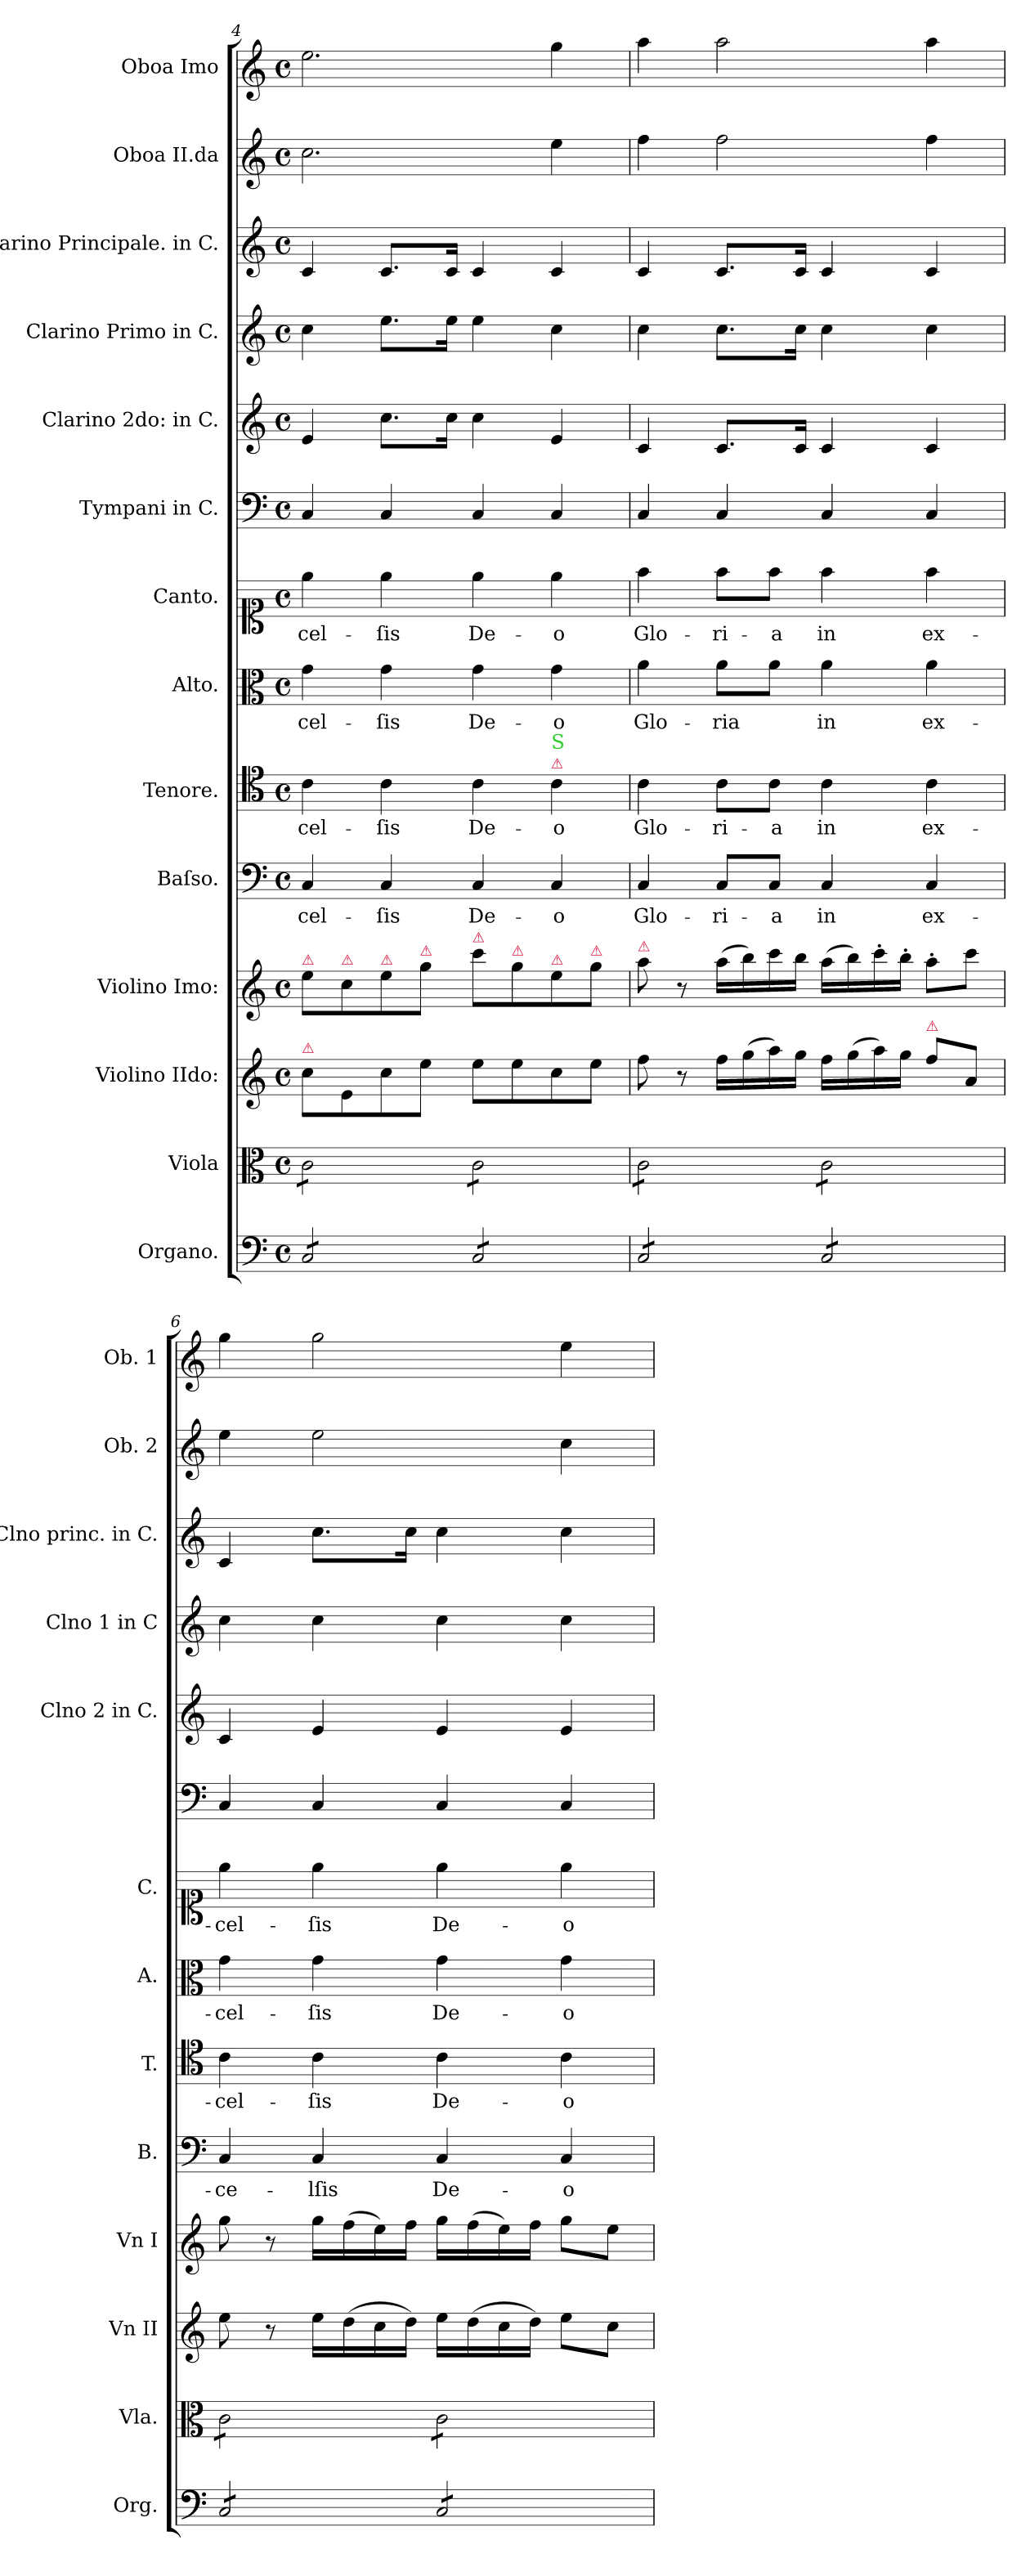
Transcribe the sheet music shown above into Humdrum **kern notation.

**kern	**kern	**kern	**kern	**kern	**text	**kern	**text	**kern	**text	**kern	**text	**kern	**kern	**kern	**kern	**kern	**kern
*part14	*part13	*part12	*part11	*part10	*part10	*part9	*part9	*part8	*part8	*part7	*part7	*part6	*part5	*part4	*part3	*part2	*part1
*staff14	*staff13	*staff12	*staff11	*staff10	*staff10	*staff9	*staff9	*staff8	*staff8	*staff7	*staff7	*staff6	*staff5	*staff4	*staff3	*staff2	*staff1
*I"Organo.	*I"Viola	*I"Violino IIdo:	*I"Violino Imo:	*I"Baſso.	*	*I"Tenore.	*	*I"Alto.	*	*I"Canto.	*	*I"Tympani in C.	*I"Clarino 2do: in C.	*I"Clarino Primo in C.	*I"Clarino Principale. in C.	*I"Oboa II.da	*I"Oboa Imo
*I'Org.	*I'Vla.	*I'Vn II	*I'Vn I	*I'B.	*	*I'T.	*	*I'A.	*	*I'C.	*	*	*I'Clno 2 in C.	*I'Clno 1 in C	*I'Clno princ. in C.	*I'Ob. 2	*I'Ob. 1
*clefF4	*clefC3	*clefG2	*clefG2	*clefF4	*	*clefC4	*	*clefC3	*	*clefC1	*	*clefF4	*clefG2	*clefG2	*clefG2	*clefG2	*clefG2
*k[]	*k[]	*k[]	*k[]	*k[]	*	*k[]	*	*k[]	*	*k[]	*	*k[]	*k[]	*k[]	*k[]	*k[]	*k[]
*M4/4	*M4/4	*M4/4	*M4/4	*M4/4	*	*M4/4	*	*M4/4	*	*M4/4	*	*M4/4	*M4/4	*M4/4	*M4/4	*M4/4	*M4/4
*met(c)	*met(c)	*met(c)	*met(c)	*met(c)	*	*met(c)	*	*met(c)	*	*met(c)	*	*met(c)	*met(c)	*met(c)	*met(c)	*met(c)	*met(c)
=4	=4	=4	=4	=4	=4	=4	=4	=4	=4	=4	=4	=4	=4	=4	=4	=4	=4
!	!	!	!LO:TX:a:color=crimson:t=⚠	!	!	!	!	!	!	!	!	!	!	!	!	!	!
!	!	!LO:TX:a:color=crimson:t=⚠	!	!	!	!	!	!	!	!	!	!	!	!	!	!	!
!	!	!	!	!	!LO:LY:i	!	!LO:LY:i	!	!LO:LY:i	!	!	!	!	!	!	!	!
*tremolo	*	*	*	*	*	*	*	*	*	*	*	*	*	*	*	*	*
*	*tremolo	*	*	*	*	*	*	*	*	*	*	*	*	*	*	*	*
8C/L	8c\L	8cc\L	8ee\L	4C/	-cel-	4c\	-cel-	4g\	-cel-	4ee\	-cel-	4C/	4e/	4cc\	4c/	2.cc\	2.ee\
!	!	!	!LO:TX:a:color=crimson:t=⚠	!	!	!	!	!	!	!	!	!	!	!	!	!	!
8C/	8c\	8e/	8cc\	.	.	.	.	.	.	.	.	.	.	.	.	.	.
!	!	!	!LO:TX:a:color=crimson:t=⚠	!	!	!	!	!	!	!	!	!	!	!	!	!	!
!	!	!	!	!	!LO:LY:i	!	!LO:LY:i	!	!LO:LY:i	!	!	!	!	!	!	!	!
8C/	8c\	8cc\	8ee\	4C/	-ſis	4c\	-ſis	4g\	-ſis	4ee\	-ſis	4C/	8.cc\L	8.ee\L	8.c/L	.	.
!	!	!	!LO:TX:a:color=crimson:t=⚠	!	!	!	!	!	!	!	!	!	!	!	!	!	!
8C/J	8c\J	8ee\J	8gg\J	.	.	.	.	.	.	.	.	.	.	.	.	.	.
.	.	.	.	.	.	.	.	.	.	.	.	.	16cc\Jk	16ee\Jk	16c/Jk	.	.
!	!	!	!LO:TX:a:color=crimson:t=⚠	!	!	!	!	!	!	!	!	!	!	!	!	!	!
!	!	!	!	!	!LO:LY:i	!	!LO:LY:i	!	!LO:LY:i	!	!	!	!	!	!	!	!
8C/L	8c\L	8ee\L	8ccc\L	4C/	De-	4c\	De-	4g\	De-	4ee\	De-	4C/	4cc\	4ee\	4c/	.	.
!	!	!	!LO:TX:a:color=crimson:t=⚠	!	!	!	!	!	!	!	!	!	!	!	!	!	!
8C/	8c\	8ee\	8gg\	.	.	.	.	.	.	.	.	.	.	.	.	.	.
!	!	!	!	!	!	!LO:TX:a:color=crimson:t=⚠	!	!	!	!	!	!	!	!	!	!	!
!	!	!	!	!	!	!LO:TX:a:color=limegreen:t=S	!	!	!	!	!	!	!	!	!	!	!
!	!	!	!LO:TX:a:color=crimson:t=⚠	!	!	!	!	!	!	!	!	!	!	!	!	!	!
!	!	!	!	!	!LO:LY:i	!	!LO:LY:i	!	!LO:LY:i	!	!	!	!	!	!	!	!
8C/	8c\	8cc\	8ee\	4C/	-o	4c\	-o	4g\	-o	4ee\	-o	4C/	4e/	4cc\	4c/	4ee\	4gg\
!	!	!	!LO:TX:a:color=crimson:t=⚠	!	!	!	!	!	!	!	!	!	!	!	!	!	!
8C/J	8c\J	8ee\J	8gg\J	.	.	.	.	.	.	.	.	.	.	.	.	.	.
=5	=5	=5	=5	=5	=5	=5	=5	=5	=5	=5	=5	=5	=5	=5	=5	=5	=5
!	!	!	!LO:TX:a:color=crimson:t=⚠	!	!	!	!	!	!	!	!	!	!	!	!	!	!
!	!	!	!	!	!	!	!LO:LY:i	!	!	!	!	!	!	!	!	!	!
8C/L	8c\L	8ff\	8aa\	4C/	Glo-	4c\	Glo-	4a\	Glo-	4ff\	Glo-	4C/	4c/	4cc\	4c/	4ff\	4aa\
8C/	8c\	8r	8r	.	.	.	.	.	.	.	.	.	.	.	.	.	.
!	!	!	!	!	!	!	!LO:LY:i	!	!	!	!	!	!	!	!	!	!
8C/	8c\	16ff\LL	(>16aa\LL	8C/L	-ri-	8c\L	-ri-	8a\L	-ria	8ff\L	-ri-	4C/	8.c/L	8.cc\L	8.c/L	2ff\	2aa\
.	.	(>16gg\	16bb\)	.	.	.	.	.	.	.	.	.	.	.	.	.	.
!	!	!	!	!	!	!	!LO:LY:i	!	!	!	!	!	!	!	!	!	!
8C/J	8c\J	16aa\)	16ccc\	8C/J	-a	8c\J	-a	8a\J	.	8ff\J	-a	.	.	.	.	.	.
.	.	16gg\JJ	16bb\JJ	.	.	.	.	.	.	.	.	.	16c/Jk	16cc\Jk	16c/Jk	.	.
!	!	!	!	!	!	!	!LO:LY:i	!	!	!	!	!	!	!	!	!	!
8C/L	8c\L	16ff\LL	(>16aa\LL	4C/	in	4c\	in	4a\	in	4ff\	in	4C/	4c/	4cc\	4c/	.	.
.	.	(>16gg\	16bb\)	.	.	.	.	.	.	.	.	.	.	.	.	.	.
8C/	8c\	16aa\)	16ccc'>\	.	.	.	.	.	.	.	.	.	.	.	.	.	.
.	.	16gg\JJ	16bb'>\JJ	.	.	.	.	.	.	.	.	.	.	.	.	.	.
!	!	!LO:TX:a:color=crimson:t=⚠	!	!	!	!	!	!	!	!	!	!	!	!	!	!	!
!	!	!	!	!	!	!	!LO:LY:i	!	!	!	!	!	!	!	!	!	!
8C/	8c\	8ff\L	8aa'>\L	4C/	ex-	4c\	ex-	4a\	ex-	4ff\	ex-	4C/	4c/	4cc\	4c/	4ff\	4aa\
8C/J	8c\J	8a/J	8ccc\J	.	.	.	.	.	.	.	.	.	.	.	.	.	.
=6	=6	=6	=6	=6	=6	=6	=6	=6	=6	=6	=6	=6	=6	=6	=6	=6	=6
!	!	!	!	!	!	!	!LO:LY:i	!	!	!	!	!	!	!	!	!	!
8C/L	8c\L	8ee\	8gg\	4C/	-ce-	4c\	-cel-	4g\	-cel-	4ee\	-cel-	4C/	4c/	4cc\	4c/	4ee\	4gg\
8C/	8c\	8r	8r	.	.	.	.	.	.	.	.	.	.	.	.	.	.
!	!	!	!	!	!	!	!LO:LY:i	!	!	!	!	!	!	!	!	!	!
8C/	8c\	16ee\LL	16gg\LL	4C/	-lſis	4c\	-ſis	4g\	-ſis	4ee\	-ſis	4C/	4e/	4cc\	8.cc\L	2ee\	2gg\
.	.	(>16dd\	(>16ff\	.	.	.	.	.	.	.	.	.	.	.	.	.	.
8C/J	8c\J	16cc\	16ee\)	.	.	.	.	.	.	.	.	.	.	.	.	.	.
.	.	16dd\JJ)	16ff\JJ	.	.	.	.	.	.	.	.	.	.	.	16cc\Jk	.	.
!	!	!	!	!	!	!	!LO:LY:i	!	!	!	!	!	!	!	!	!	!
8C/L	8c\L	16ee\LL	16gg\LL	4C/	De-	4c\	De-	4g\	De-	4ee\	De-	4C/	4e/	4cc\	4cc\	.	.
.	.	(>16dd\	(>16ff\	.	.	.	.	.	.	.	.	.	.	.	.	.	.
8C/	8c\	16cc\	16ee\)	.	.	.	.	.	.	.	.	.	.	.	.	.	.
.	.	16dd\JJ)	16ff\JJ	.	.	.	.	.	.	.	.	.	.	.	.	.	.
!	!	!	!	!	!	!	!LO:LY:i	!	!	!	!	!	!	!	!	!	!
8C/	8c\	8ee\L	8gg\L	4C/	-o	4c\	-o	4g\	-o	4ee\	-o	4C/	4e/	4cc\	4cc\	4cc\	4ee\
8C/J	8c\J	8cc\J	8ee\J	.	.	.	.	.	.	.	.	.	.	.	.	.	.
*	*Xtremolo	*	*	*	*	*	*	*	*	*	*	*	*	*	*	*	*
*Xtremolo	*	*	*	*	*	*	*	*	*	*	*	*	*	*	*	*	*
=	=	=	=	=	=	=	=	=	=	=	=	=	=	=	=	=	=
*-	*-	*-	*-	*-	*-	*-	*-	*-	*-	*-	*-	*-	*-	*-	*-	*-	*-
